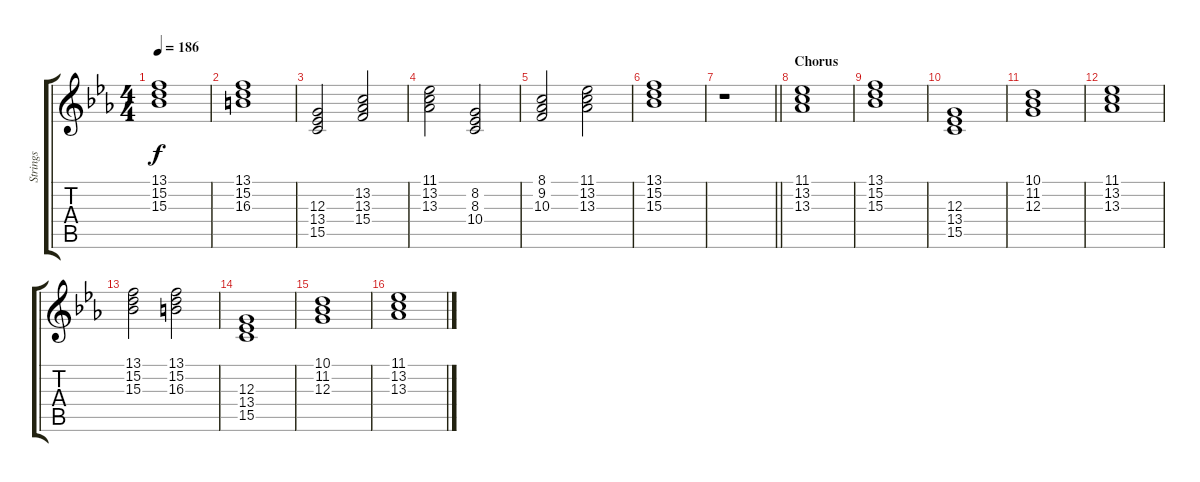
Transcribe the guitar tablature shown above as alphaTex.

\track ("Strings" "Strings") {instrument stringensemble1}
\staff {score tabs}
\tuning (E4 B3 G3 D3 A2 E2) {hide}
\ts (4 4)
\tempo 186
\clef g2
\ks eb
(13.1 15.2 15.3).1{dy f} |
(13.1 15.2 16.3).1 |
(12.3 13.4 15.5).2 (13.2 13.3 15.4).2 |
(11.1 13.2 13.3).2 (8.2 8.3 10.4).2 |
(8.1 9.2 10.3).2 (11.1 13.2 13.3).2 |
(13.1 15.2 15.3).1 |
\barLineRight lightlight
r.1 |
\section ("" "Chorus")
(11.1 13.2 13.3).1 |
(13.1 15.2 15.3).1 |
(12.3 13.4 15.5).1 |
(10.1 11.2 12.3).1 |
(11.1 13.2 13.3).1 |
(13.1 15.2 15.3).2 (13.1 15.2 16.3).2 |
(12.3 13.4 15.5).1 |
(10.1 11.2 12.3).1 |
(11.1 13.2 13.3).1
